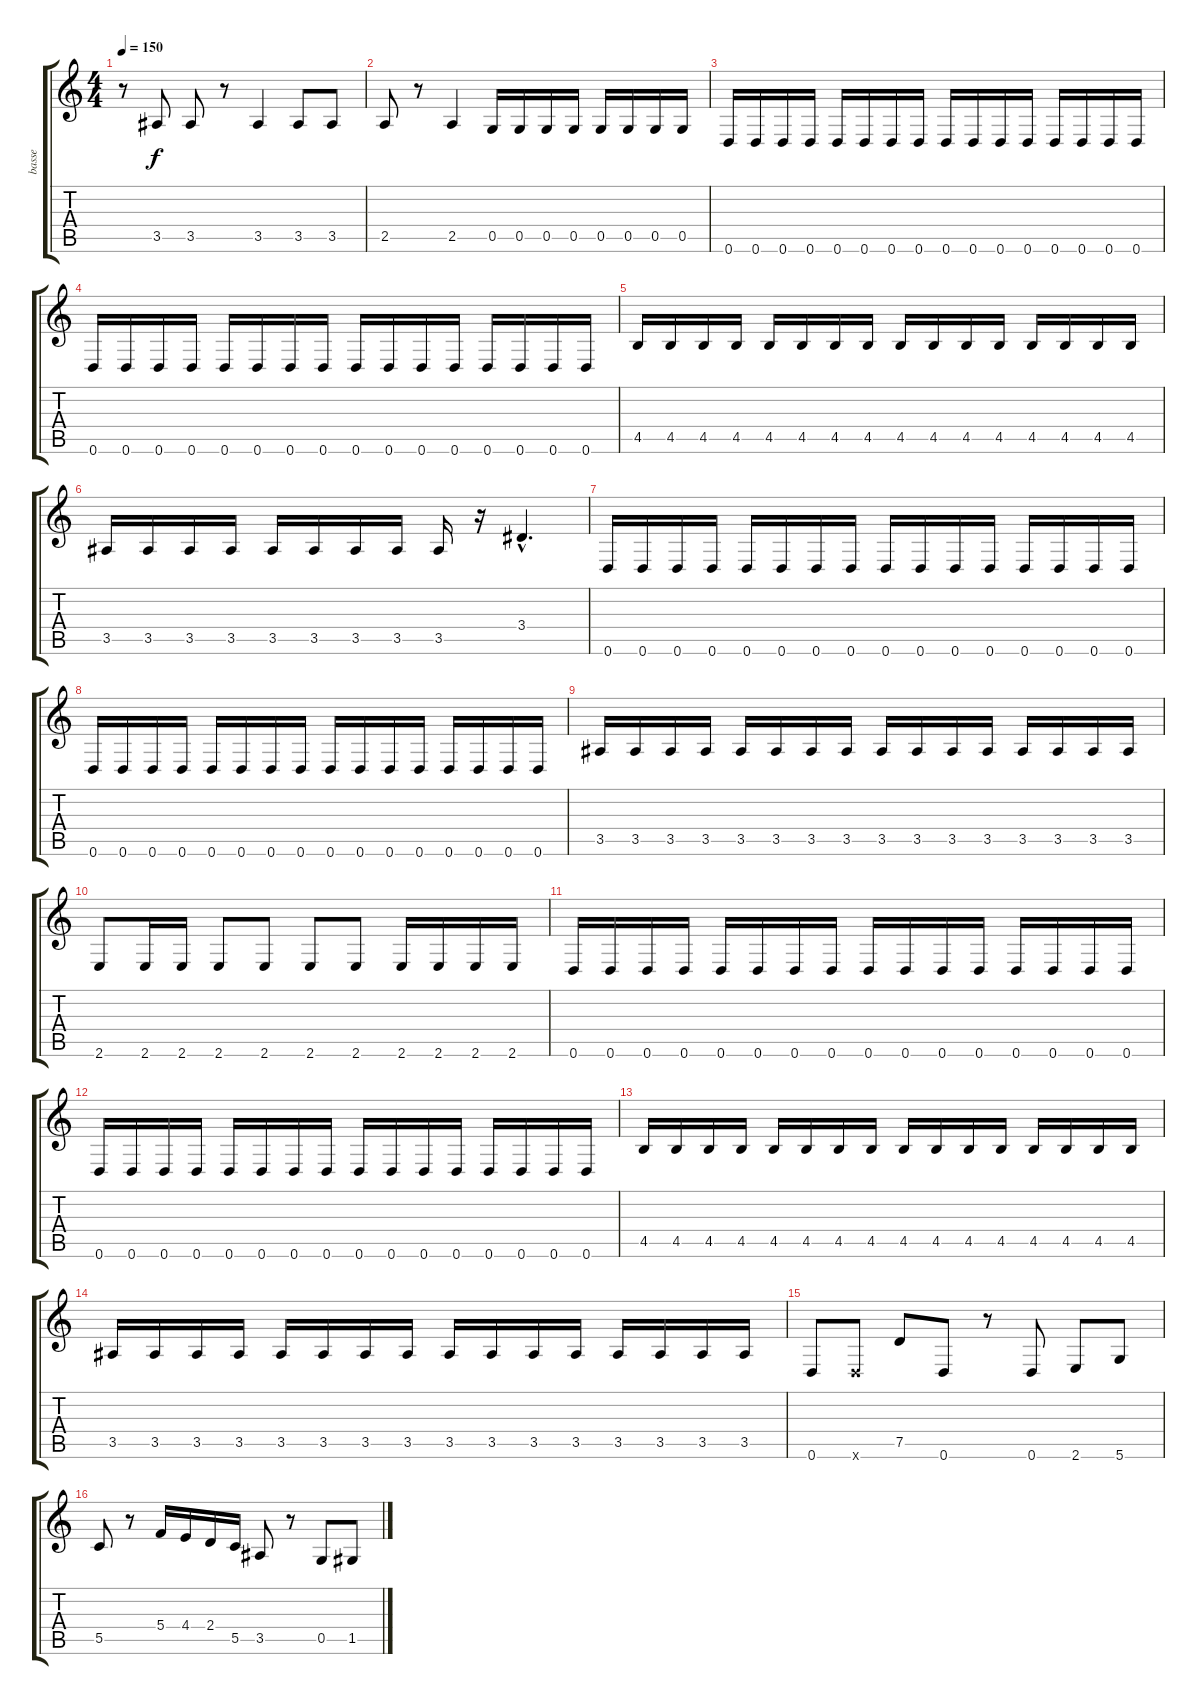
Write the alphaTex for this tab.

\track ("basse" "basse") {instrument electricbassfinger}
\staff {score tabs}
\tuning (D4 A3 F3 C3 G2 D2) {hide}
\ts (4 4)
\tempo 150
\clef g2
\ks c
r.8{dy f} 3.5.8 3.5.8 r.8 3.5.4 3.5.8 3.5.8 |
2.5.8 r.8 2.5.4 0.5.16 0.5.16 0.5.16 0.5.16 0.5.16 0.5.16 0.5.16 0.5.16 |
0.6.16 0.6.16 0.6.16 0.6.16 0.6.16 0.6.16 0.6.16 0.6.16 0.6.16 0.6.16 0.6.16 0.6.16 0.6.16 0.6.16 0.6.16 0.6.16 |
0.6.16 0.6.16 0.6.16 0.6.16 0.6.16 0.6.16 0.6.16 0.6.16 0.6.16 0.6.16 0.6.16 0.6.16 0.6.16 0.6.16 0.6.16 0.6.16 |
4.5.16 4.5.16 4.5.16 4.5.16 4.5.16 4.5.16 4.5.16 4.5.16 4.5.16 4.5.16 4.5.16 4.5.16 4.5.16 4.5.16 4.5.16 4.5.16 |
3.5.16 3.5.16 3.5.16 3.5.16 3.5.16 3.5.16 3.5.16 3.5.16 3.5.16 r.16 3.4{hac}.4{d} |
0.6.16 0.6.16 0.6.16 0.6.16 0.6.16 0.6.16 0.6.16 0.6.16 0.6.16 0.6.16 0.6.16 0.6.16 0.6.16 0.6.16 0.6.16 0.6.16 |
0.6.16 0.6.16 0.6.16 0.6.16 0.6.16 0.6.16 0.6.16 0.6.16 0.6.16 0.6.16 0.6.16 0.6.16 0.6.16 0.6.16 0.6.16 0.6.16 |
3.5.16 3.5.16 3.5.16 3.5.16 3.5.16 3.5.16 3.5.16 3.5.16 3.5.16 3.5.16 3.5.16 3.5.16 3.5.16 3.5.16 3.5.16 3.5.16 |
2.6.8 2.6.16 2.6.16 2.6.8 2.6.8 2.6.8 2.6.8 2.6.16 2.6.16 2.6.16 2.6.16 |
0.6.16 0.6.16 0.6.16 0.6.16 0.6.16 0.6.16 0.6.16 0.6.16 0.6.16 0.6.16 0.6.16 0.6.16 0.6.16 0.6.16 0.6.16 0.6.16 |
0.6.16 0.6.16 0.6.16 0.6.16 0.6.16 0.6.16 0.6.16 0.6.16 0.6.16 0.6.16 0.6.16 0.6.16 0.6.16 0.6.16 0.6.16 0.6.16 |
4.5.16 4.5.16 4.5.16 4.5.16 4.5.16 4.5.16 4.5.16 4.5.16 4.5.16 4.5.16 4.5.16 4.5.16 4.5.16 4.5.16 4.5.16 4.5.16 |
3.5.16 3.5.16 3.5.16 3.5.16 3.5.16 3.5.16 3.5.16 3.5.16 3.5.16 3.5.16 3.5.16 3.5.16 3.5.16 3.5.16 3.5.16 3.5.16 |
0.6.8 0.6{x}.8 7.5.8 0.6.8 r.8 0.6.8 2.6.8 5.6.8 |
5.5.8 r.8 5.4.16 4.4.16 2.4.16 5.5.16 3.5.8 r.8 0.5.8 1.5.8
